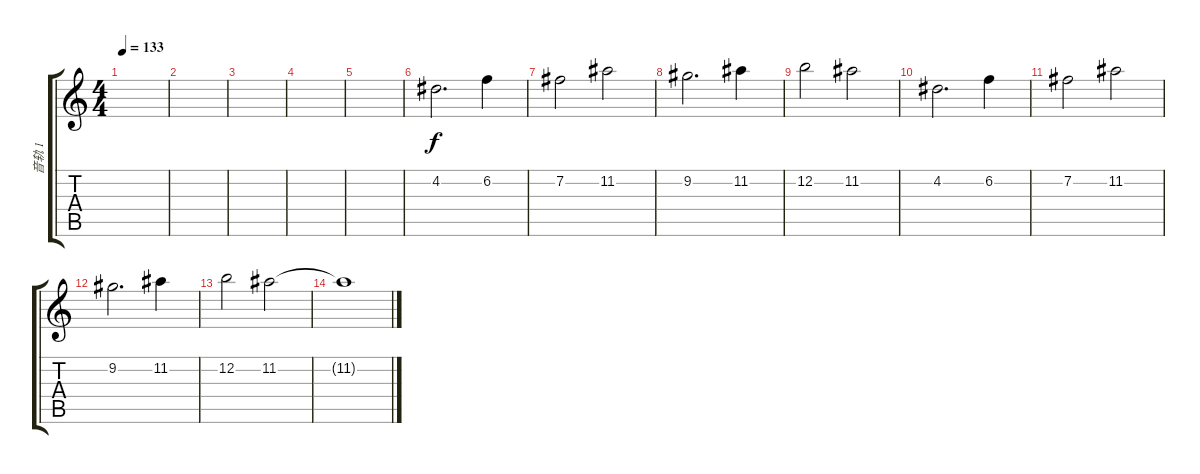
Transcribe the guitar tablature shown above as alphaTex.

\track ("音轨 1" "音轨 1") {instrument overdrivenguitar}
\staff {score tabs}
\tuning (E4 B3 G3 D3 A2 E2) {hide}
\ts (4 4)
\tempo 133
\clef g2
\ks c
|
|
|
|
|
4.2.2{d} 6.2.4 |
7.2.2 11.2.2 |
9.2.2{d} 11.2.4 |
12.2.2 11.2.2 |
4.2.2{d} 6.2.4 |
7.2.2 11.2.2 |
9.2.2{d} 11.2.4 |
12.2.2 11.2.2 |
11.2{t}.1
